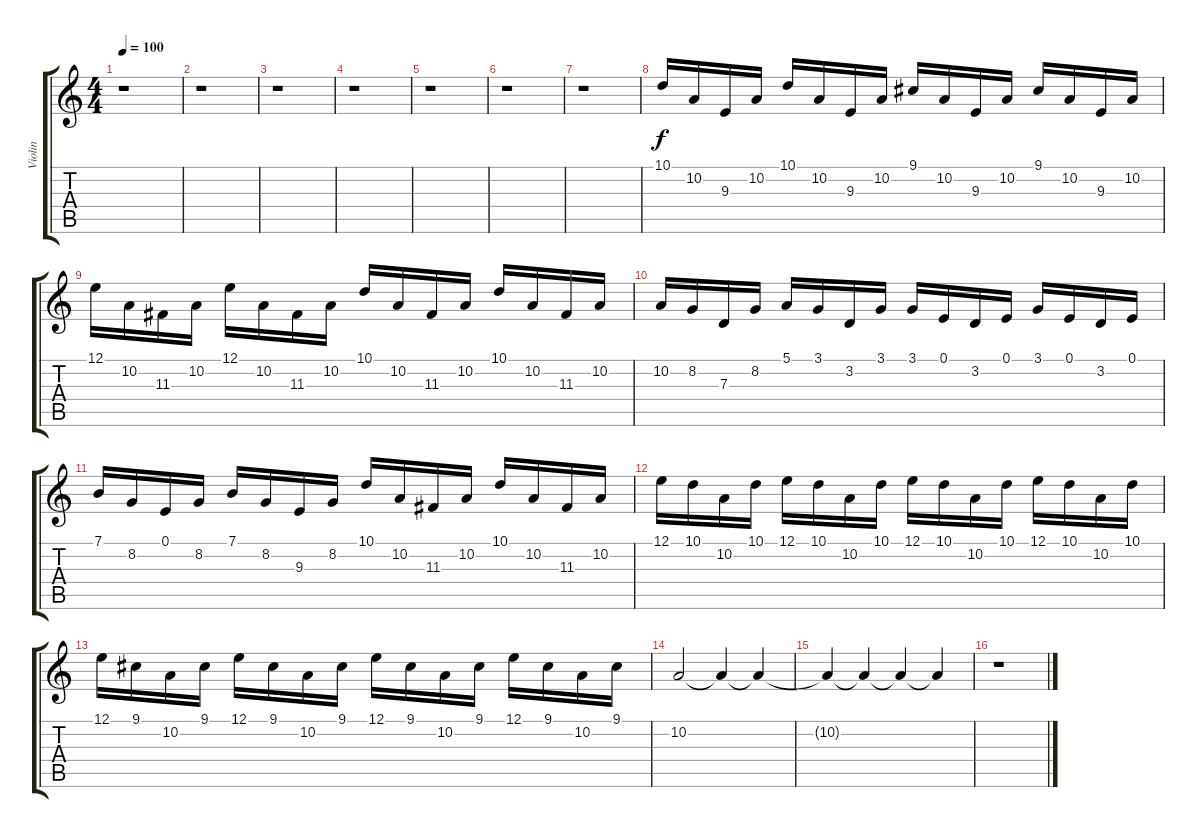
\track ("Violin" "Violin") {instrument violin}
\staff {score tabs}
\tuning (E4 B3 G3 D3 A2 E2) {hide}
\ts (4 4)
\tempo 100
\clef g2
\ks c
r.1{dy f} |
r.1 |
r.1 |
r.1 |
r.1 |
r.1 |
r.1 |
10.1.16 10.2.16 9.3.16 10.2.16 10.1.16 10.2.16 9.3.16 10.2.16 9.1.16 10.2.16 9.3.16 10.2.16 9.1.16 10.2.16 9.3.16 10.2.16 |
12.1.16 10.2.16 11.3.16 10.2.16 12.1.16 10.2.16 11.3.16 10.2.16 10.1.16 10.2.16 11.3.16 10.2.16 10.1.16 10.2.16 11.3.16 10.2.16 |
10.2.16 8.2.16 7.3.16 8.2.16 5.1.16 3.1.16 3.2.16 3.1.16 3.1.16 0.1.16 3.2.16 0.1.16 3.1.16 0.1.16 3.2.16 0.1.16 |
7.1.16 8.2.16 0.1.16 8.2.16 7.1.16 8.2.16 9.3.16 8.2.16 10.1.16 10.2.16 11.3.16 10.2.16 10.1.16 10.2.16 11.3.16 10.2.16 |
12.1.16 10.1.16 10.2.16 10.1.16 12.1.16 10.1.16 10.2.16 10.1.16 12.1.16 10.1.16 10.2.16 10.1.16 12.1.16 10.1.16 10.2.16 10.1.16 |
12.1.16 9.1.16 10.2.16 9.1.16 12.1.16 9.1.16 10.2.16 9.1.16 12.1.16 9.1.16 10.2.16 9.1.16 12.1.16 9.1.16 10.2.16 9.1.16 |
10.2.2 10.2{t}.4{volume 10} 10.2{t}.4{volume 9} |
10.2{t}.4{volume 8} 10.2{t}.4{volume 6} 10.2{t}.4{volume 4} 10.2{t}.4{volume 2} |
r.1{volume 10 instrument violin}
